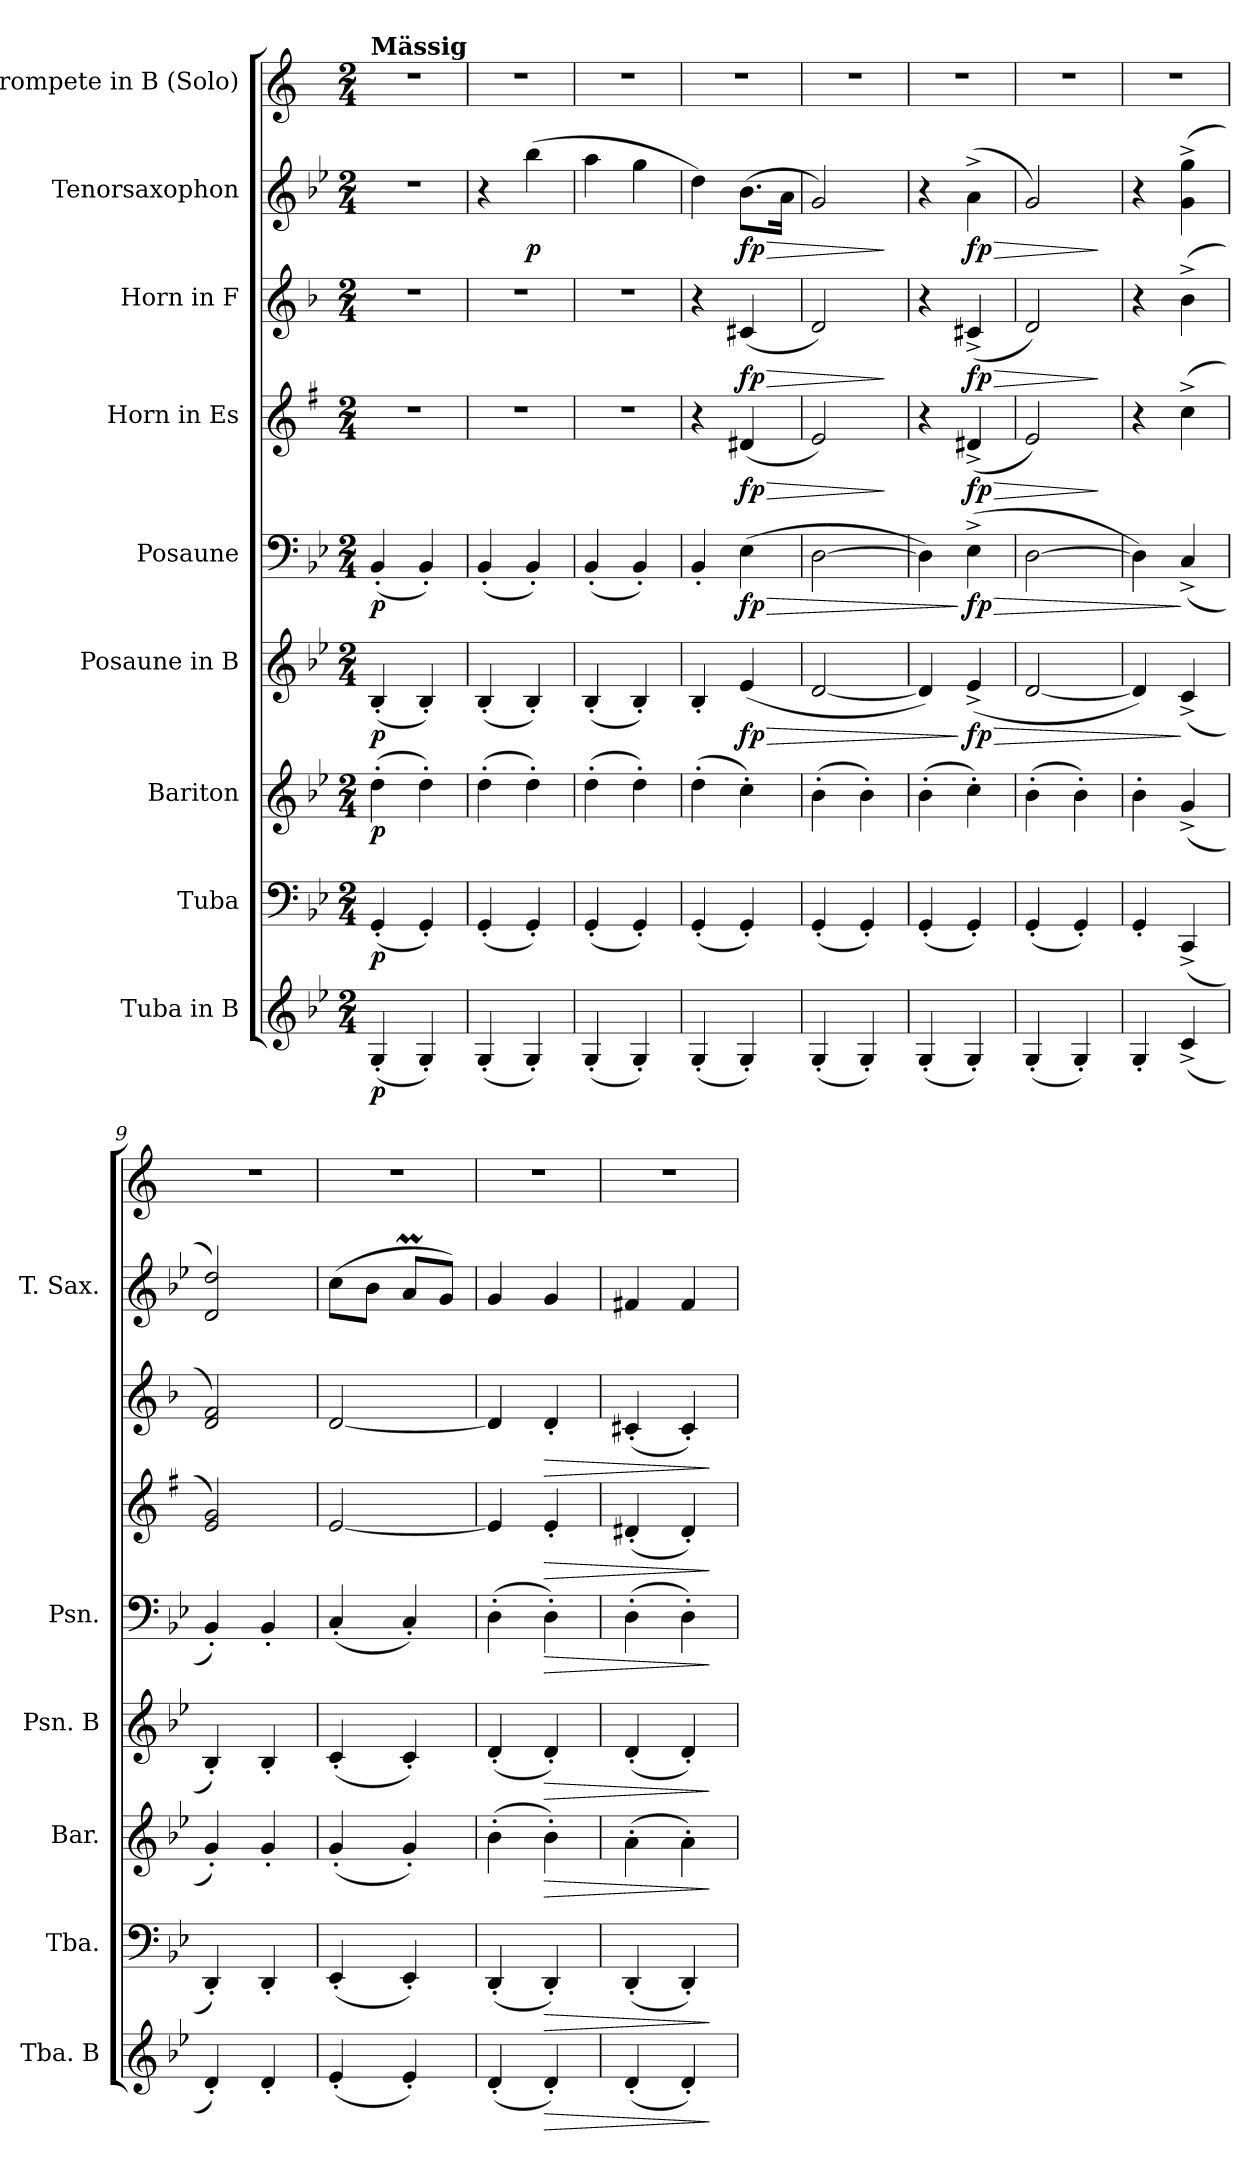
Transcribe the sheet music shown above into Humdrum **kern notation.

**kern	**dynam	**kern	**dynam	**kern	**dynam	**kern	**dynam	**kern	**dynam	**kern	**dynam	**kern	**dynam	**kern	**dynam	**kern
*part9	*part9	*part8	*part8	*part7	*part7	*part6	*part6	*part5	*part5	*part4	*part4	*part3	*part3	*part2	*part2	*part1
*staff9	*staff9	*staff8	*staff8	*staff7	*staff7	*staff6	*staff6	*staff5	*staff5	*staff4	*staff4	*staff3	*staff3	*staff2	*staff2	*staff1
*I"Tuba in B	*	*I"Tuba	*	*I"Bariton	*	*I"Posaune in B	*	*I"Posaune	*	*I"Horn in Es	*	*I"Horn in F	*	*I"Tenorsaxophon	*	*I"Trompete in B (Solo)
*I'Tba. B	*	*I'Tba.	*	*I'Bar.	*	*I'Psn. B	*	*I'Psn.	*	*	*	*	*	*I'T. Sax.	*	*
*clefG2	*	*clefF4	*	*clefG2	*	*clefG2	*	*clefF4	*	*clefG2	*	*clefG2	*	*clefG2	*	*clefG2
*ITrd8c14	*	*	*	*ITrd8c14	*	*ITrd8c14	*	*	*	*ITrd5c9	*	*ITrd4c7	*	*ITrd8c14	*	*ITrd1c2
*k[b-e-]	*	*k[b-e-]	*	*k[b-e-]	*	*k[b-e-]	*	*k[b-e-]	*	*k[b-e-]	*	*k[b-e-]	*	*k[b-e-]	*	*k[b-e-]
*M2/4	*	*M2/4	*	*M2/4	*	*M2/4	*	*M2/4	*	*M2/4	*	*M2/4	*	*M2/4	*	*M2/4
*MM100	*	*MM100	*	*MM100	*	*MM100	*	*MM100	*	*MM100	*	*MM100	*	*MM100	*	*MM100
=1	=1	=1	=1	=1	=1	=1	=1	=1	=1	=1	=1	=1	=1	=1	=1	=1
!	!	!	!	!	!	!	!	!	!	!	!	!	!	!	!	!LO:TX:a:B:t=Mässig
!	!LO:DY:b	!	!LO:DY:b	!	!LO:DY:b	!	!LO:DY:b	!	!LO:DY:b	!	!	!	!	!	!	!
(<4GG'/	p	(<4GG'/	p	(>4d'\	p	(<4BB-'/	p	(<4BB-'/	p	2r	.	2r	.	2r	.	2r
4GG'/)	.	4GG'/)	.	4d'\)	.	4BB-'/)	.	4BB-'/)	.	.	.	.	.	.	.	.
=2	=2	=2	=2	=2	=2	=2	=2	=2	=2	=2	=2	=2	=2	=2	=2	=2
(<4GG'/	.	(<4GG'/	.	(>4d'\	.	(<4BB-'/	.	(<4BB-'/	.	2r	.	2r	.	4r	.	2r
!	!	!	!	!	!	!	!	!	!	!	!	!	!	!	!LO:DY:b	!
4GG'/)	.	4GG'/)	.	4d'\)	.	4BB-'/)	.	4BB-'/)	.	.	.	.	.	(>4b-\	p	.
=3	=3	=3	=3	=3	=3	=3	=3	=3	=3	=3	=3	=3	=3	=3	=3	=3
(<4GG'/	.	(<4GG'/	.	(>4d'\	.	(<4BB-'/	.	(<4BB-'/	.	2r	.	2r	.	4a\	.	2r
4GG'/)	.	4GG'/)	.	4d'\)	.	4BB-'/)	.	4BB-'/)	.	.	.	.	.	4g\	.	.
=4	=4	=4	=4	=4	=4	=4	=4	=4	=4	=4	=4	=4	=4	=4	=4	=4
(<4GG'/	.	(<4GG'/	.	(>4d'\	.	4BB-'/	.	4BB-'/	.	4r	.	4r	.	4d\)	.	2r
!	!	!	!	!	!	!	!LO:HP:b	!	!LO:HP:b	!	!LO:HP:b	!	!LO:HP:b	!	!LO:HP:b	!
!	!	!	!	!	!	!	!LO:DY:n=1:b	!	!LO:DY:n=1:b	!	!LO:DY:n=1:b	!	!LO:DY:n=1:b	!	!LO:DY:n=1:b	!
4GG'/)	.	4GG'/)	.	4c'\)	.	(>4E-/	> fp	(>4E-\	> fp	(<4F#X/	> fp	(<4F#X/	> fp	(>8.B-\L	> fp	.
.	.	.	.	.	.	.	.	.	.	.	.	.	.	16A\Jk	.	.
=5	=5	=5	=5	=5	=5	=5	=5	=5	=5	=5	=5	=5	=5	=5	=5	=5
(<4GG'/	.	(<4GG'/	.	(>4B-'\	.	[2D/	.	[2D\	.	2G/)	.	2G/)	.	2G/)	.	2r
4GG'/)	.	4GG'/)	.	4B-'\)	.	.	.	.	.	.	.	.	.	.	.	.
.	.	.	.	.	.	.	.	.	.	.	]	.	]	.	]	.
=6	=6	=6	=6	=6	=6	=6	=6	=6	=6	=6	=6	=6	=6	=6	=6	=6
(<4GG'/	.	(<4GG'/	.	(>4B-'\	.	4D/])	.	4D\])	.	4r	.	4r	.	4r	.	2r
!	!	!	!	!	!	!	!LO:HP:n=1:b	!	!LO:HP:n=1:b	!	!LO:HP:b	!	!LO:HP:b	!	!LO:HP:b	!
!	!	!	!	!	!	!	!LO:DY:n=1:b	!	!LO:DY:n=1:b	!	!LO:DY:n=1:b	!	!LO:DY:n=1:b	!	!LO:DY:n=1:b	!
4GG'/)	.	4GG'/)	.	4c'\)	.	(>4E-^/	] > fp	(>4E-^\	] > fp	(<4F#X^/	> fp	(<4F#X^/	> fp	(>4A^\	> fp	.
=7	=7	=7	=7	=7	=7	=7	=7	=7	=7	=7	=7	=7	=7	=7	=7	=7
(<4GG'/	.	(<4GG'/	.	(>4B-'\	.	[2D/	.	[2D\	.	2G/)	.	2G/)	.	2G/)	.	2r
4GG'/)	.	4GG'/)	.	4B-'\)	.	.	.	.	.	.	.	.	.	.	.	.
.	.	.	.	.	.	.	.	.	.	.	]	.	]	.	]	.
=8	=8	=8	=8	=8	=8	=8	=8	=8	=8	=8	=8	=8	=8	=8	=8	=8
4GG'/	.	4GG'/	.	4B-'\	.	4D/])	.	4D\])	.	4r	.	4r	.	4r	.	2r
(<4C^/	.	(<4CC^/	.	(<4G^/	.	(<4C^/	]	(<4C^/	]	(>4e-^\	.	(>4e-^\	.	(>4G\^ 4g\^	.	.
=9	=9	=9	=9	=9	=9	=9	=9	=9	=9	=9	=9	=9	=9	=9	=9	=9
4D'/)	.	4DD'/)	.	4G'/)	.	4BB-'/)	.	4BB-'/)	.	2G/ 2B-/)	.	2G/ 2B-/)	.	2D/ 2d/)	.	2r
4D'/	.	4DD'/	.	4G'/	.	4BB-'/	.	4BB-'/	.	.	.	.	.	.	.	.
=10	=10	=10	=10	=10	=10	=10	=10	=10	=10	=10	=10	=10	=10	=10	=10	=10
(<4E-'/	.	(<4EE-'/	.	(<4G'/	.	(<4C'/	.	(<4C'/	.	[2G/	.	[2G/	.	(>8c\L	.	2r
.	.	.	.	.	.	.	.	.	.	.	.	.	.	8B-\J	.	.
4E-'/)	.	4EE-'/)	.	4G'/)	.	4C'/)	.	4C'/)	.	.	.	.	.	8Am/L	.	.
.	.	.	.	.	.	.	.	.	.	.	.	.	.	8G/J)	.	.
=11	=11	=11	=11	=11	=11	=11	=11	=11	=11	=11	=11	=11	=11	=11	=11	=11
(<4D'/	.	(<4DD'/	.	(>4B-'\	.	(<4D'/	.	(>4D'\	.	4G/]	.	4G/]	.	4G/	.	2r
!	!LO:HP:b	!	!LO:HP:b	!	!LO:HP:b	!	!LO:HP:b	!	!LO:HP:b	!	!LO:HP:b	!	!LO:HP:b	!	!	!
4D'/)	>	4DD'/)	>	4B-'\)	>	4D'/)	>	4D'\)	>	4G'/	>	4G'/	>	4G/	.	.
=12	=12	=12	=12	=12	=12	=12	=12	=12	=12	=12	=12	=12	=12	=12	=12	=12
(<4D'/	.	(<4DD'/	.	(>4A'\	.	(<4D'/	.	(>4D'\	.	(<4F#X'/	.	(<4F#X'/	.	4F#X/	.	2r
4D'/)	.	4DD'/)	.	4A'\)	.	4D'/)	.	4D'\)	.	4F#'/)	.	4F#'/)	.	4F#/	.	.
.	]	.	]	.	]	.	]	.	]	.	]	.	]	.	.	.
=	=	=	=	=	=	=	=	=	=	=	=	=	=	=	=	=
*-	*-	*-	*-	*-	*-	*-	*-	*-	*-	*-	*-	*-	*-	*-	*-	*-
